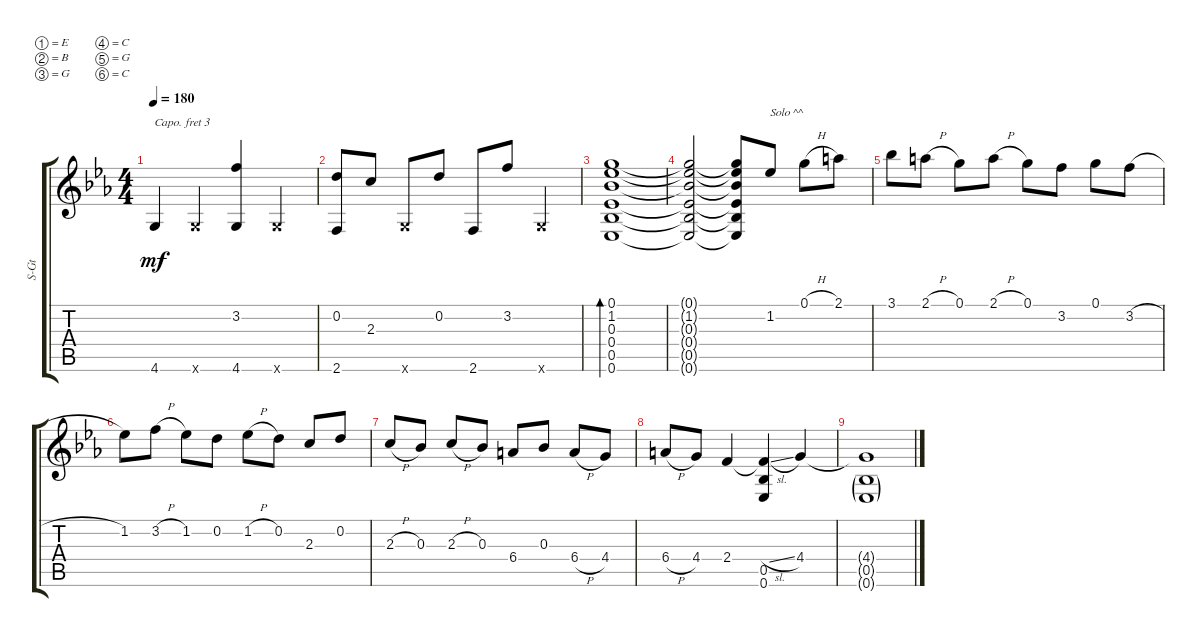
\defaultSystemsLayout 4
\bracketExtendMode groupsimilarinstruments
\otherSystemsTrackNameOrientation horizontal
\track ("Steel Guitar" "S-Gt") {instrument acousticguitarsteel}
\staff {score tabs}
\capo 3
\tuning (E4 B3 G3 C3 G2 C2)
\ts (4 4)
\tempo 180
\clef g2
\ks eb
4.6{acc forcenatural}.4{dy mf beam Up} 4.6{x acc forcenatural}.4{beam Up} (4.6{acc forcenatural} 3.2{acc forcenatural}).4{beam Up} 4.6{x acc forcenatural}.4{beam Up} |
(2.6{acc forcenatural} 0.2{acc forcenatural}).8{beam Up} 2.3{acc forcenatural}.8{beam Up} 4.6{x acc forcenatural}.8{beam Up} 0.2{acc forcenatural}.8{beam Up} 2.6{acc forcenatural}.8{beam Up} 3.2{acc forcenatural}.8{beam Up} 4.6{x acc forcenatural}.4{beam Up} |
(1.2{acc forcenatural} 0.1{acc forcenatural} 0.3{acc forcenatural} 0.4{acc forcenatural} 0.5{acc forcenatural} 0.6{acc forcenatural}).1{bd 31 beam Up} |
(1.2{t acc forcenatural} 0.1{t acc forcenatural} 0.3{t acc forcenatural} 0.4{t acc forcenatural} 0.5{t acc forcenatural} 0.6{t acc forcenatural}).2{beam Up} (1.2{t acc forcenatural} 0.1{t acc forcenatural} 0.3{t acc forcenatural} 0.4{t acc forcenatural} 0.5{t acc forcenatural} 0.6{t acc forcenatural}).8{beam Up} 1.2{acc forcenatural}.8{txt "Solo ^^" beam Up} 0.1{h acc forcenatural}.8{beam Down} 2.1{acc #}.8{beam Down} |
3.1{acc forcenatural}.8{beam Down} 2.1{h acc #}.8{beam Down} 0.1{acc forcenatural}.8{beam Down} 2.1{h acc #}.8{beam Down} 0.1{acc forcenatural}.8{beam Down} 3.2{acc forcenatural}.8{beam Down} 0.1{acc forcenatural}.8{beam Down} 3.2{h acc forcenatural}.8{beam Down} |
1.2{acc forcenatural}.8{beam Down} 3.2{h acc forcenatural}.8{beam Down} 1.2{acc forcenatural}.8{beam Down} 0.2{acc forcenatural}.8{beam Down} 1.2{h acc forcenatural}.8{beam Down} 0.2{acc forcenatural}.8{beam Down} 2.3{acc forcenatural}.8{beam Up} 0.2{acc forcenatural}.8{beam Up} |
2.3{h acc forcenatural}.8{beam Up} 0.3{acc forcenatural}.8{beam Up} 2.3{h acc forcenatural}.8{beam Up} 0.3{acc forcenatural}.8{beam Up} 6.4{acc #}.8{beam Up} 0.3{acc forcenatural}.8{beam Up} 6.4{h acc #}.8{beam Up} 4.4{acc forcenatural}.8{beam Up} |
6.4{h acc #}.8{beam Up} 4.4{acc forcenatural}.8{beam Up} 2.4{acc forcenatural}.4{beam Up} (2.4{sl t acc forcenatural} 0.5{acc forcenatural} 0.6{acc forcenatural}).4{beam Up} 4.4{acc forcenatural}.4{beam Up} |
\scale
0.9152 (4.4{t acc forcenatural} 0.5{g acc forcenatural} 0.6{g acc forcenatural}).1{beam Up}
